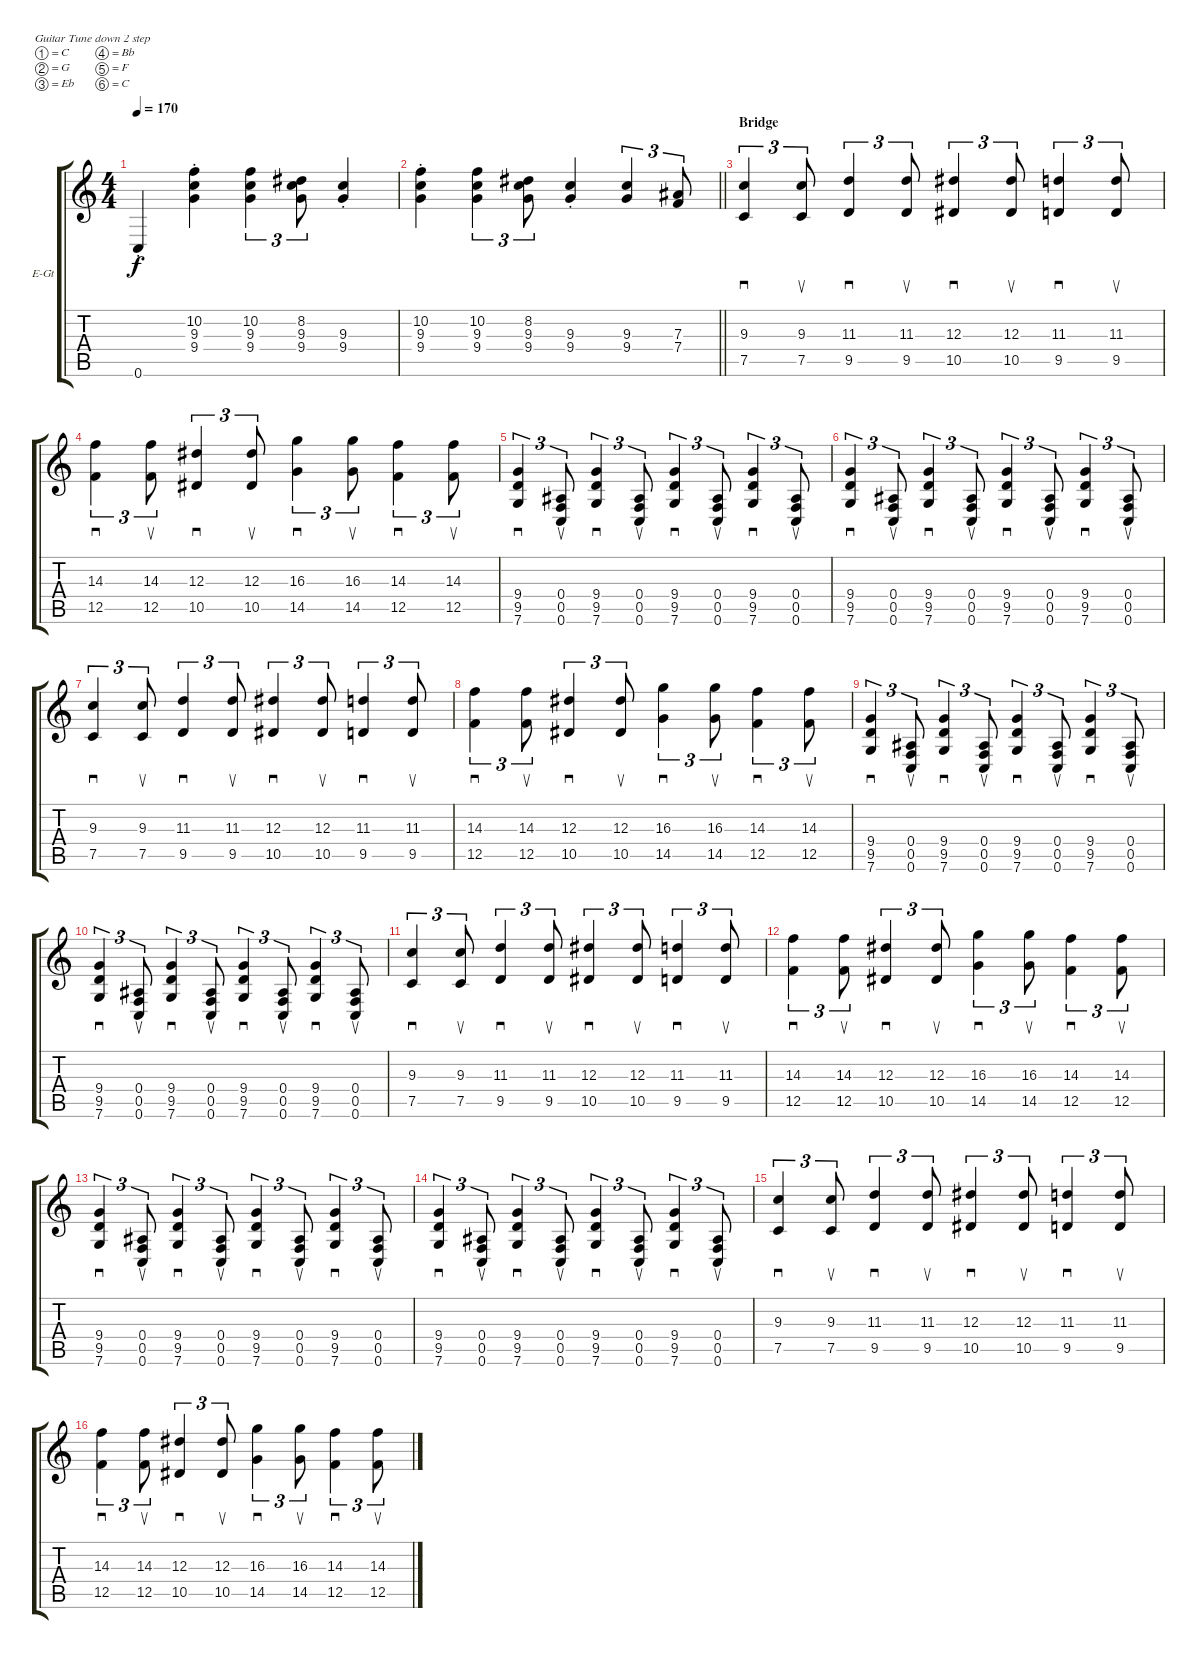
\bracketExtendMode groupsimilarinstruments
\firstSystemTrackNameOrientation horizontal
\otherSystemsTrackNameOrientation horizontal
\track ("Josh Homme [Guitar1]" "E-Gt") {instrument distortionguitar}
\staff {score tabs}
\tuning (C4 G3 Eb3 Bb2 F2 C2)
\ts (4 4)
\tempo 170
\clef g2
\ks c
0.6{st}.4{dy f} (10.2{st} 9.3{st} 9.4{st}).4 (10.2 9.3 9.4).4{tu (3 2)} (8.2 9.3 9.4).8{tu (3 2)} (9.3{st} 9.4{st}).4 |
\barLineRight lightlight
(10.2{st} 9.3{st} 9.4{st}).4 (10.2 9.3 9.4).4{tu (3 2)} (8.2 9.3 9.4).8{tu (3 2)} (9.3{st} 9.4{st}).4 (9.3 9.4).4{tu (3 2)} (7.3 7.4).8{tu (3 2)} |
\section ("" "Bridge")
(9.3 7.5).4{sd tu (3 2)} (9.3 7.5).8{su tu (3 2)} (11.3 9.5).4{sd tu (3 2)} (11.3 9.5).8{su tu (3 2)} (12.3 10.5).4{sd tu (3 2)} (12.3 10.5).8{su tu (3 2)} (11.3 9.5).4{sd tu (3 2)} (11.3 9.5).8{su tu (3 2)} |
(14.3 12.5).4{sd tu (3 2)} (14.3 12.5).8{su tu (3 2)} (12.3 10.5).4{sd tu (3 2)} (12.3 10.5).8{su tu (3 2)} (16.3 14.5).4{sd tu (3 2)} (16.3 14.5).8{su tu (3 2)} (14.3 12.5).4{sd tu (3 2)} (14.3 12.5).8{su tu (3 2)} |
(9.4 9.5 7.6).4{sd tu (3 2)} (0.4 0.5 0.6).8{su tu (3 2)} (9.4 9.5 7.6).4{sd tu (3 2)} (0.4 0.5 0.6).8{su tu (3 2)} (9.4 9.5 7.6).4{sd tu (3 2)} (0.4 0.5 0.6).8{su tu (3 2)} (9.4 9.5 7.6).4{sd tu (3 2)} (0.4 0.5 0.6).8{su tu (3 2)} |
(9.4 9.5 7.6).4{sd tu (3 2)} (0.4 0.5 0.6).8{su tu (3 2)} (9.4 9.5 7.6).4{sd tu (3 2)} (0.4 0.5 0.6).8{su tu (3 2)} (9.4 9.5 7.6).4{sd tu (3 2)} (0.4 0.5 0.6).8{su tu (3 2)} (9.4 9.5 7.6).4{sd tu (3 2)} (0.4 0.5 0.6).8{su tu (3 2)} |
(9.3 7.5).4{sd tu (3 2)} (9.3 7.5).8{su tu (3 2)} (11.3 9.5).4{sd tu (3 2)} (11.3 9.5).8{su tu (3 2)} (12.3 10.5).4{sd tu (3 2)} (12.3 10.5).8{su tu (3 2)} (11.3 9.5).4{sd tu (3 2)} (11.3 9.5).8{su tu (3 2)} |
(14.3 12.5).4{sd tu (3 2)} (14.3 12.5).8{su tu (3 2)} (12.3 10.5).4{sd tu (3 2)} (12.3 10.5).8{su tu (3 2)} (16.3 14.5).4{sd tu (3 2)} (16.3 14.5).8{su tu (3 2)} (14.3 12.5).4{sd tu (3 2)} (14.3 12.5).8{su tu (3 2)} |
(9.4 9.5 7.6).4{sd tu (3 2)} (0.4 0.5 0.6).8{su tu (3 2)} (9.4 9.5 7.6).4{sd tu (3 2)} (0.4 0.5 0.6).8{su tu (3 2)} (9.4 9.5 7.6).4{sd tu (3 2)} (0.4 0.5 0.6).8{su tu (3 2)} (9.4 9.5 7.6).4{sd tu (3 2)} (0.4 0.5 0.6).8{su tu (3 2)} |
(9.4 9.5 7.6).4{sd tu (3 2)} (0.4 0.5 0.6).8{su tu (3 2)} (9.4 9.5 7.6).4{sd tu (3 2)} (0.4 0.5 0.6).8{su tu (3 2)} (9.4 9.5 7.6).4{sd tu (3 2)} (0.4 0.5 0.6).8{su tu (3 2)} (9.4 9.5 7.6).4{sd tu (3 2)} (0.4 0.5 0.6).8{su tu (3 2)} |
(9.3 7.5).4{sd tu (3 2)} (9.3 7.5).8{su tu (3 2)} (11.3 9.5).4{sd tu (3 2)} (11.3 9.5).8{su tu (3 2)} (12.3 10.5).4{sd tu (3 2)} (12.3 10.5).8{su tu (3 2)} (11.3 9.5).4{sd tu (3 2)} (11.3 9.5).8{su tu (3 2)} |
(14.3 12.5).4{sd tu (3 2)} (14.3 12.5).8{su tu (3 2)} (12.3 10.5).4{sd tu (3 2)} (12.3 10.5).8{su tu (3 2)} (16.3 14.5).4{sd tu (3 2)} (16.3 14.5).8{su tu (3 2)} (14.3 12.5).4{sd tu (3 2)} (14.3 12.5).8{su tu (3 2)} |
(9.4 9.5 7.6).4{sd tu (3 2)} (0.4 0.5 0.6).8{su tu (3 2)} (9.4 9.5 7.6).4{sd tu (3 2)} (0.4 0.5 0.6).8{su tu (3 2)} (9.4 9.5 7.6).4{sd tu (3 2)} (0.4 0.5 0.6).8{su tu (3 2)} (9.4 9.5 7.6).4{sd tu (3 2)} (0.4 0.5 0.6).8{su tu (3 2)} |
(9.4 9.5 7.6).4{sd tu (3 2)} (0.4 0.5 0.6).8{su tu (3 2)} (9.4 9.5 7.6).4{sd tu (3 2)} (0.4 0.5 0.6).8{su tu (3 2)} (9.4 9.5 7.6).4{sd tu (3 2)} (0.4 0.5 0.6).8{su tu (3 2)} (9.4 9.5 7.6).4{sd tu (3 2)} (0.4 0.5 0.6).8{su tu (3 2)} |
(9.3 7.5).4{sd tu (3 2)} (9.3 7.5).8{su tu (3 2)} (11.3 9.5).4{sd tu (3 2)} (11.3 9.5).8{su tu (3 2)} (12.3 10.5).4{sd tu (3 2)} (12.3 10.5).8{su tu (3 2)} (11.3 9.5).4{sd tu (3 2)} (11.3 9.5).8{su tu (3 2)} |
(14.3 12.5).4{sd tu (3 2)} (14.3 12.5).8{su tu (3 2)} (12.3 10.5).4{sd tu (3 2)} (12.3 10.5).8{su tu (3 2)} (16.3 14.5).4{sd tu (3 2)} (16.3 14.5).8{su tu (3 2)} (14.3 12.5).4{sd tu (3 2)} (14.3 12.5).8{su tu (3 2)}
